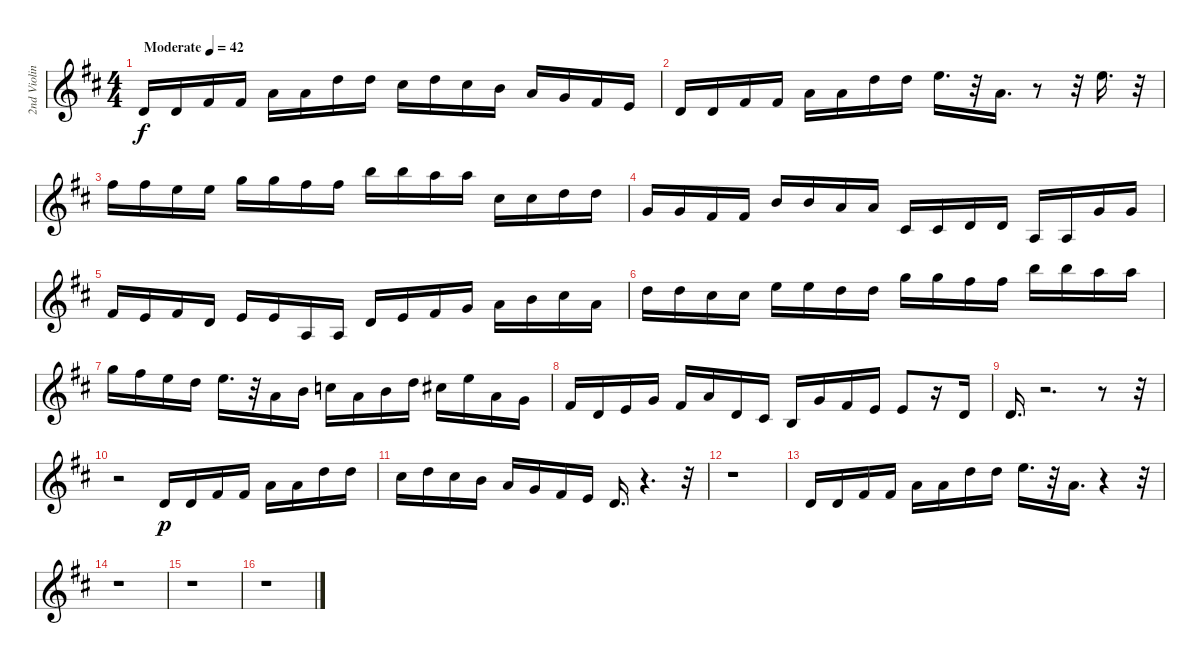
\track ("2nd Violin" "2nd Violin") {mute instrument stringensemble2}
\staff {score}
\tuning (E4 B3 G3 D3 A2 E2) {hide}
\ts (4 4)
\tempo (42 "Moderate")
\clef g2
\ks d
3.2.16{dy f instrument stringensemble2} 3.2.16 2.1.16 2.1.16 5.1.16 5.1.16 10.1.16 10.1.16 9.1.16 10.1.16 9.1.16 7.1.16 5.1.16 3.1.16 2.1.16 0.1.16 |
3.2.16{volume 12} 3.2.16 2.1.16 2.1.16 5.1.16 5.1.16 10.1.16 10.1.16 12.1.16{d} r.32 10.2.16{d} r.8 r.32 12.1.16{d} r.32 |
14.1.16 14.1.16 12.1.16 12.1.16 15.1.16 15.1.16 14.1.16 14.1.16 19.1.16 19.1.16 17.1.16 17.1.16 18.3.16 18.3.16 19.3.16 19.3.16 |
17.4.16 17.4.16 16.4.16 16.4.16 16.3.16 16.3.16 14.3.16 14.3.16 11.4.16 11.4.16 12.4.16 12.4.16 12.5.16 12.5.16 12.3.16 12.3.16 |
11.3.16 9.3.16 11.3.16 12.4.16 0.1.16 0.1.16 2.3.16 2.3.16 3.2.16 0.1.16 2.1.16 3.1.16 5.1.16 7.1.16 9.1.16 10.2.16 |
10.1.16 10.1.16 9.1.16 9.1.16 12.1.16 12.1.16 10.1.16 10.1.16 15.1.16 15.1.16 14.1.16 14.1.16 19.1.16 19.1.16 17.1.16 17.1.16 |
15.1.16 14.1.16 12.1.16 10.1.16 12.1.16{d} r.32 10.2.16 12.2.16 13.2.16 14.3.16 12.2.16 10.1.16 9.1.16 12.1.16 10.2.16 12.3.16 |
11.3.16 12.4.16 9.3.16 8.2.16 7.2.16 5.1.16 7.3.16 6.3.16 0.2.16 3.1.16 2.1.16 0.1.16 0.1.8 r.16 3.2.16 |
3.2.16{d} r.2{d} r.8 r.32 |
r.2 3.2.16{dy p} 3.2.16 2.1.16 2.1.16 5.1.16 5.1.16 10.1.16 10.1.16 |
9.1.16 10.1.16 9.1.16 7.1.16 5.1.16 3.1.16 2.1.16 0.1.16 3.2.16{d} r.4{d} r.32 |
r.1 |
3.2.16 3.2.16 2.1.16 2.1.16 5.1.16 5.1.16 10.1.16 10.1.16 12.1.16{d} r.32 10.2.16{d} r.4 r.32 |
r.1 |
r.1 |
r.1
